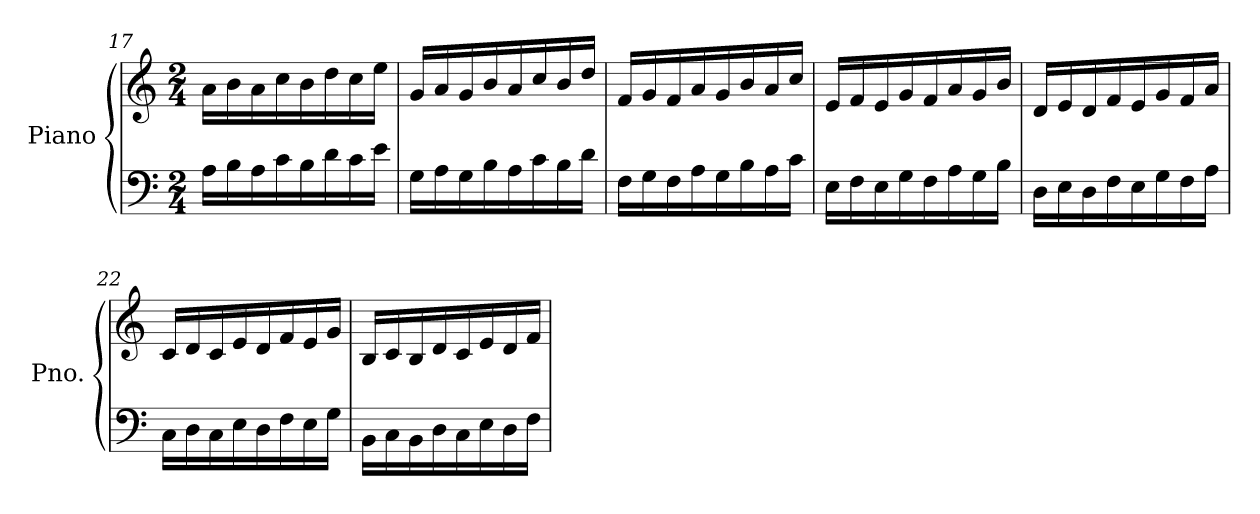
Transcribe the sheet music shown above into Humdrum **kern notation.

**kern	**kern
*part1	*part1
*staff2	*staff1
*I"Piano	*
*I'Pno.	*
*clefF4	*clefG2
*k[]	*k[]
*M2/4	*M2/4
=17	=17
16A\LL	16a\LL
16B\	16b\
16A\	16a\
16c\	16cc\
16B\	16b\
16d\	16dd\
16c\	16cc\
16e\JJ	16ee\JJ
!!LO:LB:g=z
=18	=18
16G\LL	16g/LL
16A\	16a/
16G\	16g/
16B\	16b/
16A\	16a/
16c\	16cc/
16B\	16b/
16d\JJ	16dd/JJ
=19	=19
16F\LL	16f/LL
16G\	16g/
16F\	16f/
16A\	16a/
16G\	16g/
16B\	16b/
16A\	16a/
16c\JJ	16cc/JJ
=20	=20
16E\LL	16e/LL
16F\	16f/
16E\	16e/
16G\	16g/
16F\	16f/
16A\	16a/
16G\	16g/
16B\JJ	16b/JJ
=21	=21
16D\LL	16d/LL
16E\	16e/
16D\	16d/
16F\	16f/
16E\	16e/
16G\	16g/
16F\	16f/
16A\JJ	16a/JJ
=22	=22
16C\LL	16c/LL
16D\	16d/
16C\	16c/
16E\	16e/
16D\	16d/
16F\	16f/
16E\	16e/
16G\JJ	16g/JJ
=23	=23
16BB\LL	16B/LL
16C\	16c/
16BB\	16B/
16D\	16d/
16C\	16c/
16E\	16e/
16D\	16d/
16F\JJ	16f/JJ
=	=
*-	*-
